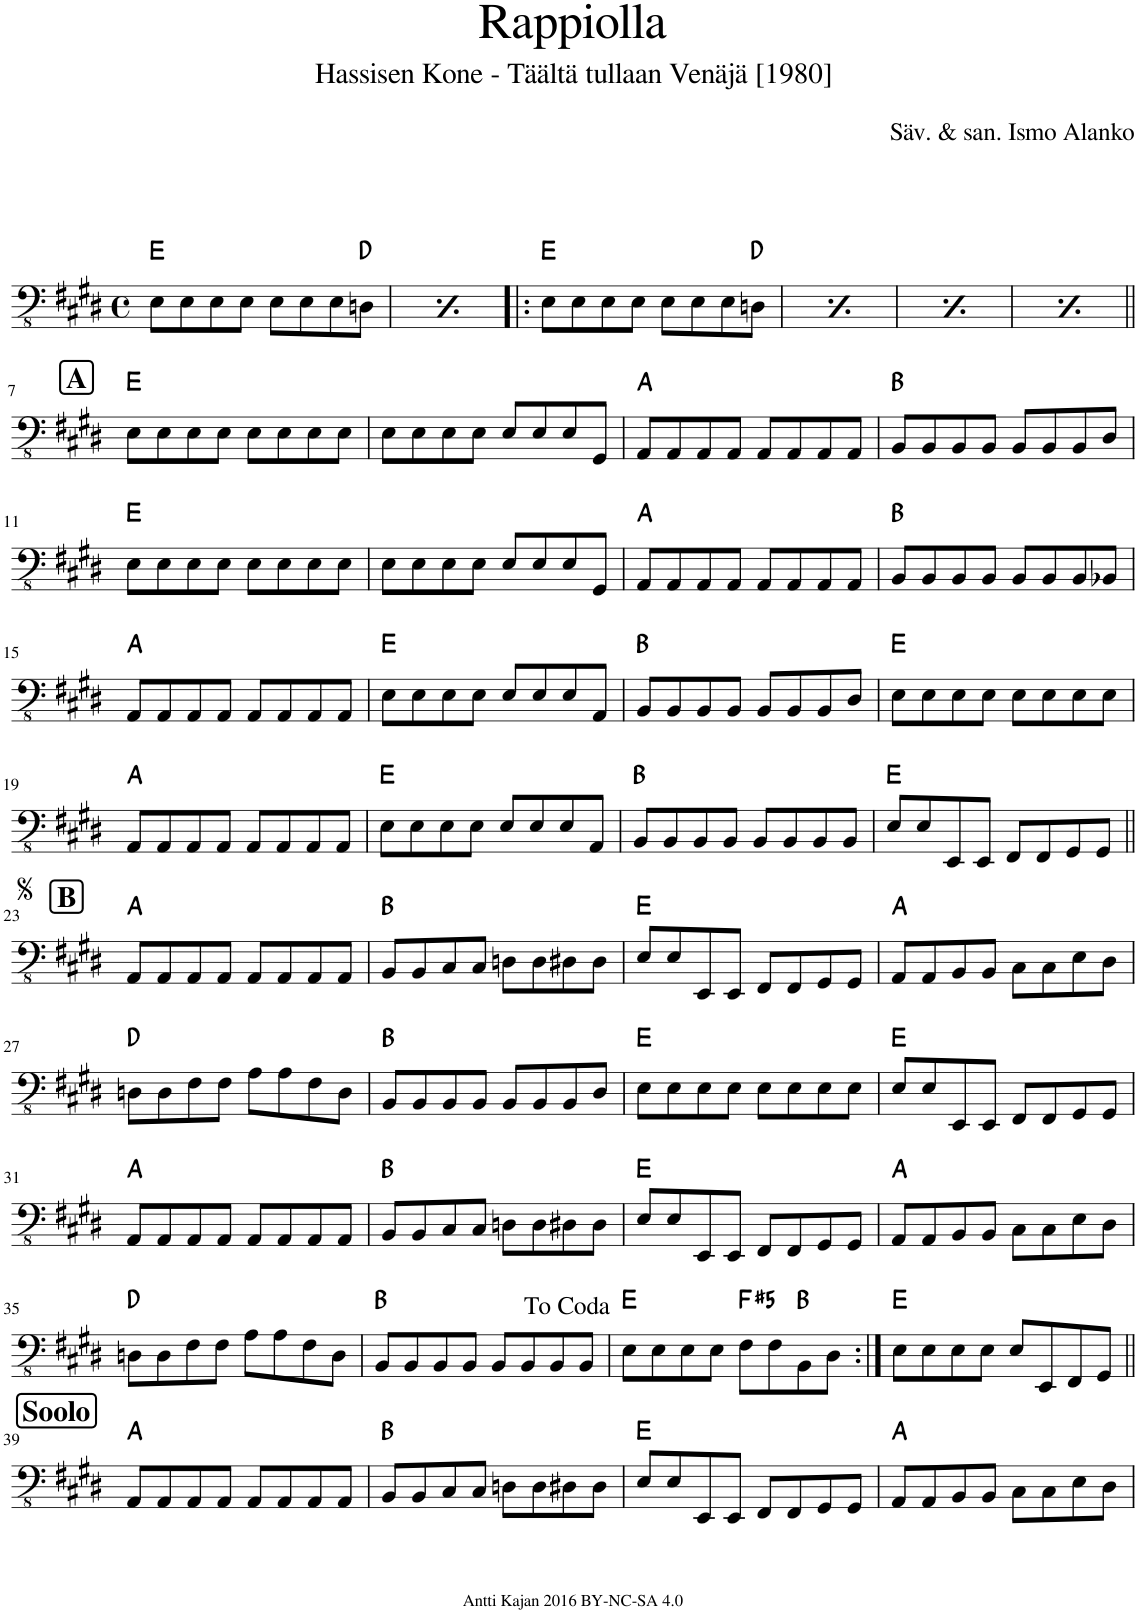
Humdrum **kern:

**kern	**harte
*part1	*part1
*staff1	*
*I"Bass Guitar	*
*I'B. Guit.	*
*clefFv4	*
*k[f#c#g#d#]	*
*M4/4	*
*met(c)	*
=1	=1
8EE\L	E:maj
8EE\	.
8EE\	.
8EE\J	.
8EE\L	.
8EE\	.
8EE\	.
8DDn\J	D:maj
=2	=2
8EE\L	E:maj
8EE\	.
8EE\	.
8EE\J	.
8EE\L	.
8EE\	.
8EE\	.
8DDn\J	D:maj
=3!|:	=3!|:
8EE\L	E:maj
8EE\	.
8EE\	.
8EE\J	.
8EE\L	.
8EE\	.
8EE\	.
8DDn\J	D:maj
=4	=4
8EE\L	E:maj
8EE\	.
8EE\	.
8EE\J	.
8EE\L	.
8EE\	.
8EE\	.
8DDn\J	D:maj
=5	=5
8EE\L	E:maj
8EE\	.
8EE\	.
8EE\J	.
8EE\L	.
8EE\	.
8EE\	.
8DDn\J	D:maj
=6	=6
8EE\L	E:maj
8EE\	.
8EE\	.
8EE\J	.
8EE\L	.
8EE\	.
8EE\	.
8DDn\J	D:maj
!!LO:LB:g=z
!!LO:REH:place=s1:a:B:cj:fs=14:t=A
=7||	=7||
8EE\L	E:maj
8EE\	.
8EE\	.
8EE\J	.
8EE\L	.
8EE\	.
8EE\	.
8EE\J	.
=8	=8
8EE\L	.
8EE\	.
8EE\	.
8EE\J	.
8EE/L	.
8EE/	.
8EE/	.
8GGG#/J	.
=9	=9
8AAA/L	A:maj
8AAA/	.
8AAA/	.
8AAA/J	.
8AAA/L	.
8AAA/	.
8AAA/	.
8AAA/J	.
=10	=10
8BBB/L	B:maj
8BBB/	.
8BBB/	.
8BBB/J	.
8BBB/L	.
8BBB/	.
8BBB/	.
8DD#/J	.
!!LO:LB:g=z
=11	=11
8EE\L	E:maj
8EE\	.
8EE\	.
8EE\J	.
8EE\L	.
8EE\	.
8EE\	.
8EE\J	.
=12	=12
8EE\L	.
8EE\	.
8EE\	.
8EE\J	.
8EE/L	.
8EE/	.
8EE/	.
8GGG#/J	.
=13	=13
8AAA/L	A:maj
8AAA/	.
8AAA/	.
8AAA/J	.
8AAA/L	.
8AAA/	.
8AAA/	.
8AAA/J	.
=14	=14
8BBB/L	B:maj
8BBB/	.
8BBB/	.
8BBB/J	.
8BBB/L	.
8BBB/	.
8BBB/	.
8BBB-X/J	.
!!LO:LB:g=z
=15	=15
8AAA/L	A:maj
8AAA/	.
8AAA/	.
8AAA/J	.
8AAA/L	.
8AAA/	.
8AAA/	.
8AAA/J	.
=16	=16
8EE\L	E:maj
8EE\	.
8EE\	.
8EE\J	.
8EE/L	.
8EE/	.
8EE/	.
8AAA/J	.
=17	=17
8BBB/L	B:maj
8BBB/	.
8BBB/	.
8BBB/J	.
8BBB/L	.
8BBB/	.
8BBB/	.
8DD#/J	.
=18	=18
8EE\L	E:maj
8EE\	.
8EE\	.
8EE\J	.
8EE\L	.
8EE\	.
8EE\	.
8EE\J	.
!!LO:LB:g=z
=19	=19
8AAA/L	A:maj
8AAA/	.
8AAA/	.
8AAA/J	.
8AAA/L	.
8AAA/	.
8AAA/	.
8AAA/J	.
=20	=20
8EE\L	E:maj
8EE\	.
8EE\	.
8EE\J	.
8EE/L	.
8EE/	.
8EE/	.
8AAA/J	.
=21	=21
8BBB/L	B:maj
8BBB/	.
8BBB/	.
8BBB/J	.
8BBB/L	.
8BBB/	.
8BBB/	.
8BBB/J	.
=22	=22
8EE/L	E:maj
8EE/	.
8EEE/	.
8EEE/J	.
8FFF#/L	.
8FFF#/	.
8GGG#/	.
8GGG#/J	.
!!LO:LB:g=z
!!LO:REH:place=s1:a:B:cj:fs=14:t=B
=23||	=23||
8AAA/L	A:maj
8AAA/	.
8AAA/	.
8AAA/J	.
8AAA/L	.
8AAA/	.
8AAA/	.
8AAA/J	.
=24	=24
8BBB/L	B:maj
8BBB/	.
8CC#/	.
8CC#/J	.
8DDn\L	.
8DD\	.
8DD#X\	.
8DD#\J	.
=25	=25
8EE/L	E:maj
8EE/	.
8EEE/	.
8EEE/J	.
8FFF#/L	.
8FFF#/	.
8GGG#/	.
8GGG#/J	.
=26	=26
8AAA/L	A:maj
8AAA/	.
8BBB/	.
8BBB/J	.
8CC#\L	.
8CC#\	.
8EE\	.
8DD#\J	.
!!LO:LB:g=z
=27	=27
8DDn\L	D:maj
8DD\	.
8FF#\	.
8FF#\J	.
8AA\L	.
8AA\	.
8FF#\	.
8DD\J	.
=28	=28
8BBB/L	B:maj
8BBB/	.
8BBB/	.
8BBB/J	.
8BBB/L	.
8BBB/	.
8BBB/	.
8DD#/J	.
=29	=29
8EE\L	E:maj
8EE\	.
8EE\	.
8EE\J	.
8EE\L	.
8EE\	.
8EE\	.
8EE\J	.
=30	=30
8EE/L	E:maj
8EE/	.
8EEE/	.
8EEE/J	.
8FFF#/L	.
8FFF#/	.
8GGG#/	.
8GGG#/J	.
!!LO:LB:g=z
=31	=31
8AAA/L	A:maj
8AAA/	.
8AAA/	.
8AAA/J	.
8AAA/L	.
8AAA/	.
8AAA/	.
8AAA/J	.
=32	=32
8BBB/L	B:maj
8BBB/	.
8CC#/	.
8CC#/J	.
8DDn\L	.
8DD\	.
8DD#X\	.
8DD#\J	.
=33	=33
8EE/L	E:maj
8EE/	.
8EEE/	.
8EEE/J	.
8FFF#/L	.
8FFF#/	.
8GGG#/	.
8GGG#/J	.
=34	=34
8AAA/L	A:maj
8AAA/	.
8BBB/	.
8BBB/J	.
8CC#\L	.
8CC#\	.
8EE\	.
8DD#\J	.
!!LO:LB:g=z
=35	=35
8DDn\L	D:maj
8DD\	.
8FF#\	.
8FF#\J	.
8AA\L	.
8AA\	.
8FF#\	.
8DD\J	.
=36	=36
8BBB/L	B:maj
8BBB/	.
8BBB/	.
8BBB/J	.
8BBB/L	.
8BBB/	.
8BBB/	.
8BBB/J	.
=37	=37
8EE\L	E:maj
8EE\	.
8EE\	.
8EE\J	.
!	!LO:H:kt=5
8FF#\L	F#:(1,5)
8FF#\	.
8BBB\	B:maj
8DD#\J	.
=38:|!	=38:|!
8EE\L	E:maj
8EE\	.
8EE\	.
8EE\J	.
8EE/L	.
8EEE/	.
8FFF#/	.
8GGG#/J	.
!!LO:LB:g=z
!!LO:REH:place=s1:a:B:cj:fs=14:t=Soolo
=39||	=39||
8AAA/L	A:maj
8AAA/	.
8AAA/	.
8AAA/J	.
8AAA/L	.
8AAA/	.
8AAA/	.
8AAA/J	.
=40	=40
8BBB/L	B:maj
8BBB/	.
8CC#/	.
8CC#/J	.
8DDn\L	.
8DD\	.
8DD#X\	.
8DD#\J	.
=41	=41
8EE/L	E:maj
8EE/	.
8EEE/	.
8EEE/J	.
8FFF#/L	.
8FFF#/	.
8GGG#/	.
8GGG#/J	.
=42	=42
8AAA/L	A:maj
8AAA/	.
8BBB/	.
8BBB/J	.
8CC#\L	.
8CC#\	.
8EE\	.
8DD#\J	.
=	=
*-	*-
